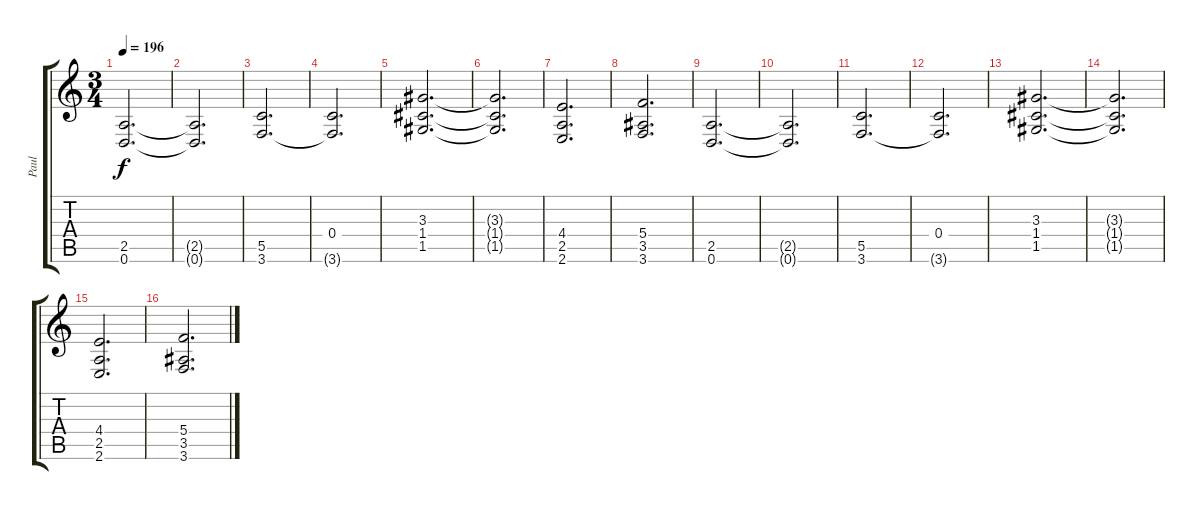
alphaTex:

\track ("Paul" "Paul") {instrument distortionguitar}
\staff {score tabs}
\tuning (D4 A3 F3 C3 G2 D2) {hide}
\ts (3 4)
\tempo 196
\clef g2
\ks c
(2.5 0.6).2{d dy f} |
(2.5{t} 0.6{t}).2{d} |
(5.5 3.6).2{d} |
(0.4 3.6{t}).2{d} |
(3.3 1.4 1.5).2{d} |
(3.3{t} 1.4{t} 1.5{t}).2{d} |
(4.4 2.5 2.6).2{d} |
(5.4 3.5 3.6).2{d} |
(2.5 0.6).2{d} |
(2.5{t} 0.6{t}).2{d} |
(5.5 3.6).2{d} |
(0.4 3.6{t}).2{d} |
(3.3 1.4 1.5).2{d} |
(3.3{t} 1.4{t} 1.5{t}).2{d} |
(4.4 2.5 2.6).2{d} |
(5.4 3.5 3.6).2{d}
